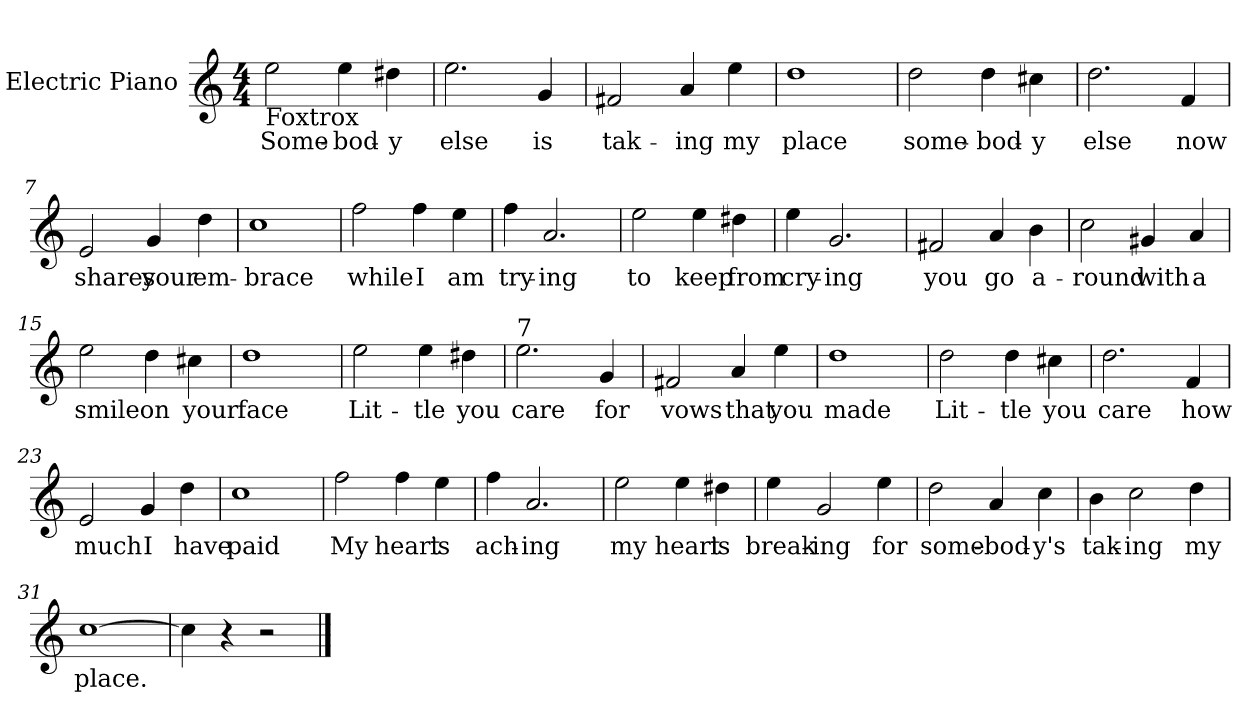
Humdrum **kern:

**kern	**text
*part1	*part1
*staff1	*staff1
*I"Electric Piano	*
*I'E.Pno	*
*clefG2	*
*k[]	*
*C:	*
*M4/4	*
=1	=1
!LO:TX:b:t=Foxtrox	!
2ee\	Some-
4ee\	-bod-
4dd#X\	-y
=2	=2
2.ee\	else
4g/	is
=3	=3
2f#X/	tak-
4a/	-ing
4ee\	my
=4	=4
1dd	place
!!LO:LB:g=z
=5	=5
2dd\	some-
4dd\	-bod-
4cc#X\	-y
=6	=6
2.dd\	else
4f/	now
=7	=7
2e/	shares
4g/	your
4dd\	em-
=8	=8
1cc	-brace
!!LO:LB:g=z
=9	=9
2ff\	while
4ff\	I
4ee\	am
=10	=10
4ff\	try-
2.a/	-ing
=11	=11
2ee\	to
4ee\	keep
4dd#X\	from
=12	=12
4ee\	cry-
2.g/	-ing
!!LO:LB:g=z
=13	=13
2f#X/	you
4a/	go
4b\	a-
=14	=14
2cc\	-round
4g#X/	with
4a/	a
=15	=15
2ee\	smile
4dd\	on
4cc#X\	your
=16	=16
1dd	face
!!LO:LB:g=z
=17	=17
2ee\	Lit-
4ee\	-tle
4dd#X\	you
=18	=18
!LO:TX:a:t=7	!
2.ee\	care
4g/	for
=19	=19
2f#X/	vows
4a/	that
4ee\	you
=20	=20
1dd	made
!!LO:LB:g=z
=21	=21
2dd\	Lit-
4dd\	-tle
4cc#X\	you
=22	=22
2.dd\	care
4f/	how
=23	=23
2e/	much
4g/	I
4dd\	have
=24	=24
1cc	paid
!!LO:LB:g=z
=25	=25
2ff\	My
4ff\	heart
4ee\	is
=26	=26
4ff\	ach-
2.a/	-ing
=27	=27
2ee\	my
4ee\	heart
4dd#X\	is
=28	=28
4ee\	break-
2g/	-ing
4ee\	for
!!LO:LB:g=z
=29	=29
2dd\	some-
4a/	-bod-
4cc\	y's
=30	=30
4b\	tak-
2cc\	-ing
4dd\	my
=31	=31
[1cc	place.
=32	=32
4cc\]	.
4r	.
2r	.
==	==
*-	*-
